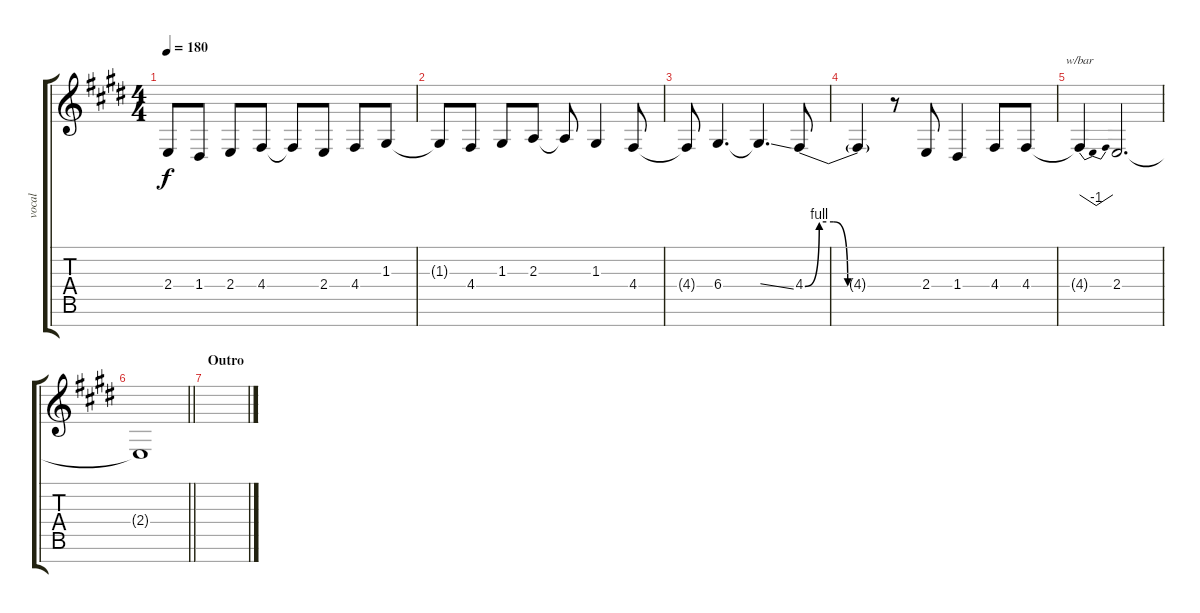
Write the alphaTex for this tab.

\track ("vocal" "vocal") {instrument lead6voice}
\staff {score tabs}
\tuning (E4 B3 G3 D3 A2 E2 B1) {hide}
\ts (4 4)
\tempo 180
\clef g2
\ks e
2.4.8{dy f} 1.4.8 2.4.8 4.4.8 4.4{t}.8 2.4.8 4.4.8 1.3.8 |
1.3{t}.8 4.4.8 1.3.8 2.3.8 2.3{t}.8 1.3.4 4.4.8 |
4.4{t}.8 6.4.4{d} 6.4{ss t}.4{d} 4.4{be (custom 0 0 10 4 20 4 30 0 60 0)}.8 |
4.4{t}.4 r.8 2.4.8 1.4.4 4.4.8 4.4.8 |
4.4{t}.4{tbe (dip default 0 0 45 -4 60 0)} 2.4.2{d} |
\barLineRight lightlight
2.4{t}.1 |
\section ("" "Outro")
